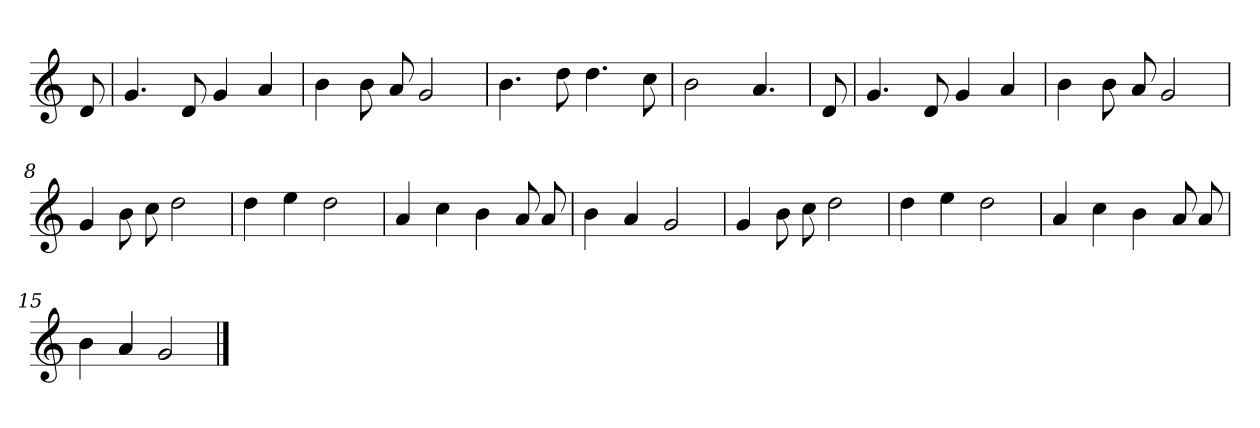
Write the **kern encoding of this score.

**kern
*part1
*staff1
*clefG2
*k[]
=
8d
=1
4.g
8d
4g
4a
=2
4b
8b
8a
2g
=3
4.b
8dd
4.dd
8cc
=4
2b
4.a
=5
8d
=6
4.g
8d
4g
4a
=7
4b
8b
8a
2g
=8
4g
8b
8cc
2dd
=9
4dd
4ee
2dd
=10
4a
4cc
4b
8a
8a
=11
4b
4a
2g
=12
4g
8b
8cc
2dd
=13
4dd
4ee
2dd
=14
4a
4cc
4b
8a
8a
=15
4b
4a
2g
==
*-
